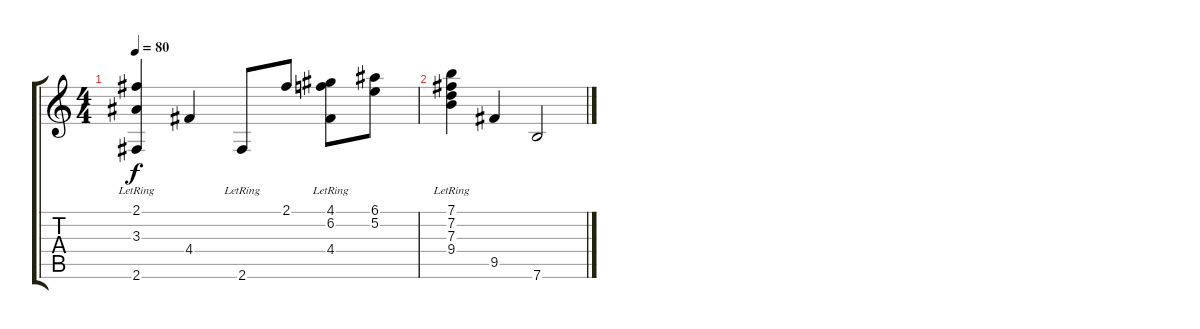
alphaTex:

\track "" {instrument acousticguitarnylon}
\staff {score tabs}
\tuning (E4 B3 G3 D3 A2 E2) {hide}
\ts (4 4)
\tempo 80
\clef g2
\ks c
(2.1{lr} 3.3{lr} 2.6).4{dy f} 4.4.4 2.6{lr}.8 2.1.8 (4.1 6.2 4.4{lr}).8 (6.1 5.2).8 |
(7.1{lr} 7.2{lr} 7.3{lr} 9.4).4 9.5.4 7.6.2
